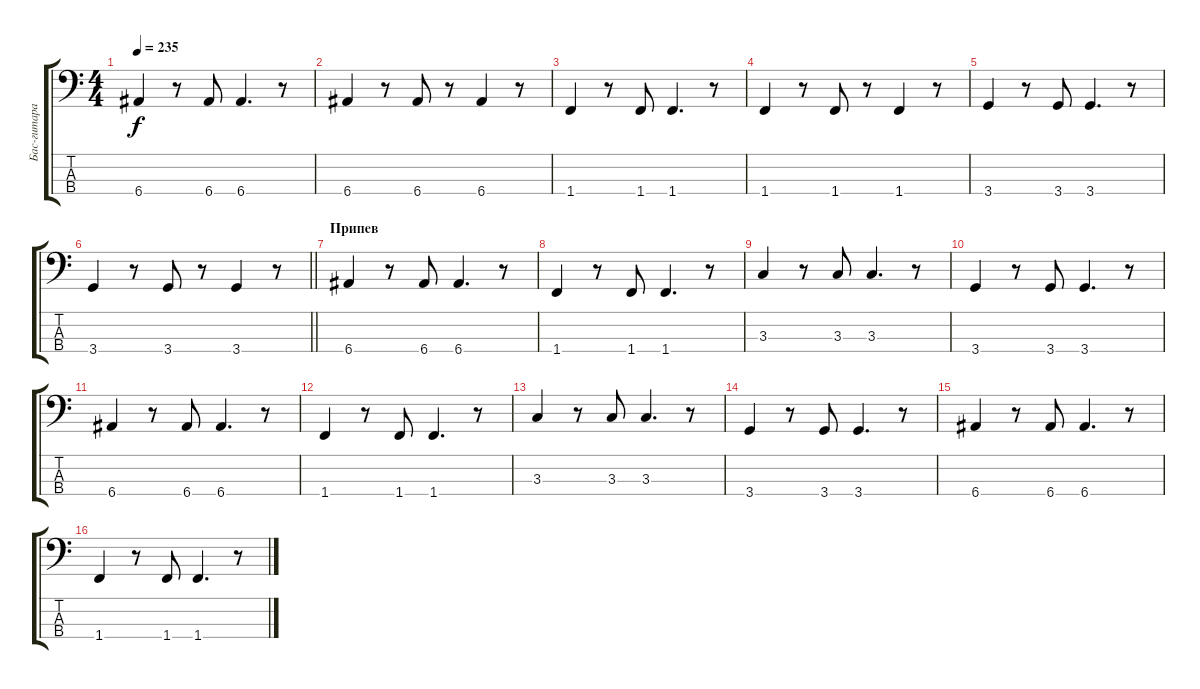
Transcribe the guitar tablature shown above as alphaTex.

\track ("Бас-гитара" "Бас-гитара") {instrument electricbassfinger}
\staff {score tabs}
\tuning (G2 D2 A1 E1) {hide}
\ts (4 4)
\tempo 235
\clef f4
\ks c
6.4.4{dy f} r.8 6.4.8 6.4.4{d} r.8 |
6.4.4 r.8 6.4.8 r.8 6.4.4 r.8 |
1.4.4 r.8 1.4.8 1.4.4{d} r.8 |
1.4.4 r.8 1.4.8 r.8 1.4.4 r.8 |
3.4.4 r.8 3.4.8 3.4.4{d} r.8 |
\barLineRight lightlight
3.4.4 r.8 3.4.8 r.8 3.4.4 r.8 |
\section ("" "Припев")
6.4.4 r.8 6.4.8 6.4.4{d} r.8 |
1.4.4 r.8 1.4.8 1.4.4{d} r.8 |
3.3.4 r.8 3.3.8 3.3.4{d} r.8 |
3.4.4 r.8 3.4.8 3.4.4{d} r.8 |
6.4.4 r.8 6.4.8 6.4.4{d} r.8 |
1.4.4 r.8 1.4.8 1.4.4{d} r.8 |
3.3.4 r.8 3.3.8 3.3.4{d} r.8 |
3.4.4 r.8 3.4.8 3.4.4{d} r.8 |
6.4.4 r.8 6.4.8 6.4.4{d} r.8 |
1.4.4 r.8 1.4.8 1.4.4{d} r.8
